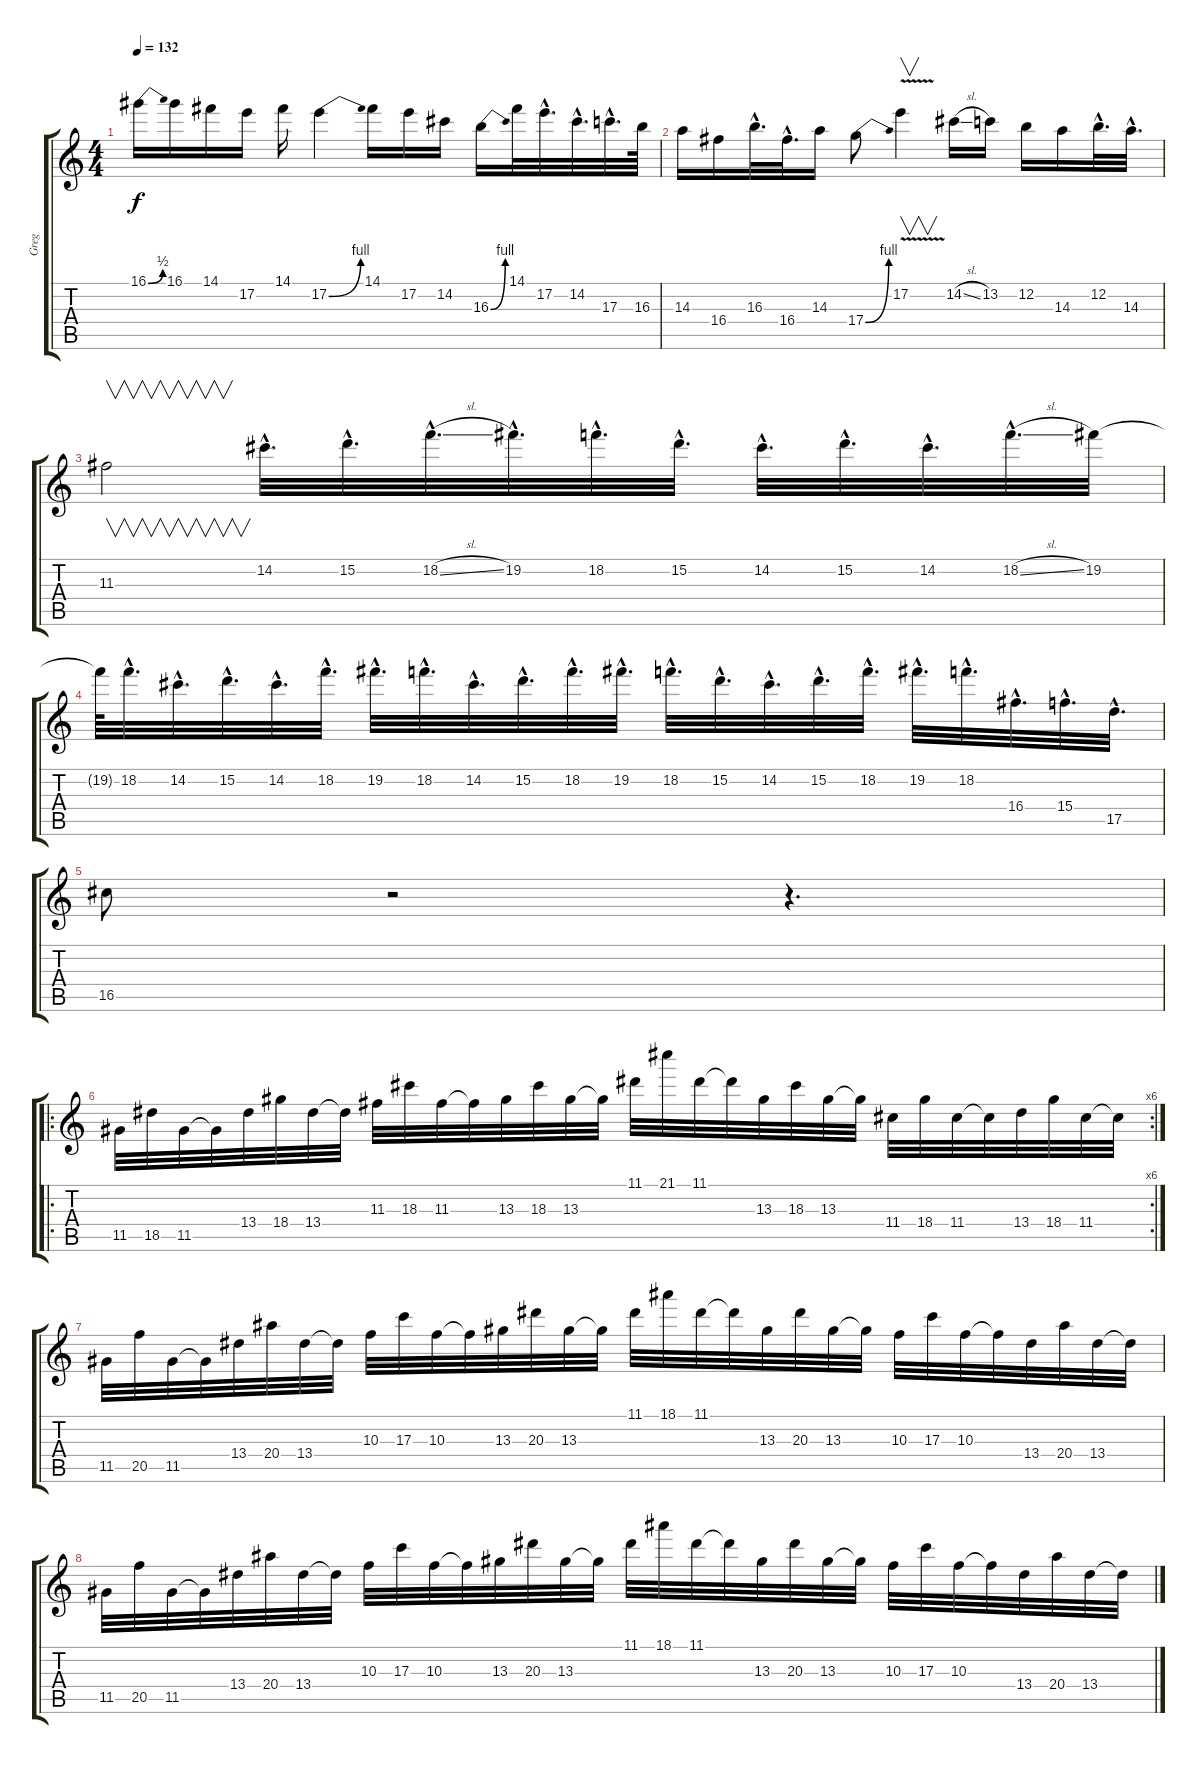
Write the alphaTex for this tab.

\track ("Greg" "Greg") {instrument overdrivenguitar}
\staff {score tabs}
\tuning (E4 B3 G3 D3 A2 E2) {hide}
\ts (4 4)
\tempo 132
\clef g2
\ks c
16.1{be (bend 0 0 60 2)}.16{dy f} 16.1.16 14.1.16 17.2.16 14.1.16 17.2{be (bend 0 0 60 4)}.4 14.1.16 17.2.16 14.2.16 16.3{be (bend 0 0 60 4)}.16 14.1.32 17.2{hac}.32{d} 14.2{hac}.32{d} 17.3{hac}.32{d} 16.3.64 |
14.3.16 16.4.16 16.3{hac}.32{d} 16.4{hac}.32{d} 14.3.16 17.4{be (bend 0 0 60 4)}.8 17.2{v}.4{v} 14.2{sl}.16 13.2.16 12.2.16 14.3.16 12.2{hac}.32{d} 14.3{hac}.32{d} |
11.3.2{v} 14.2{hac}.32{d} 15.2{hac}.32{d} 18.2{sl hac}.32{d} 19.2{hac}.32{d} 18.2{hac}.32{d} 15.2{hac}.32{d} 14.2{hac}.32{d} 15.2{hac}.32{d} 14.2{hac}.32{d} 18.2{sl hac}.32{d} 19.2.32 |
19.2{t}.64 18.2{hac}.32{d} 14.2{hac}.32{d} 15.2{hac}.32{d} 14.2{hac}.32{d} 18.2{hac}.32{d} 19.2{hac}.32{d} 18.2{hac}.32{d} 14.2{hac}.32{d} 15.2{hac}.32{d} 18.2{hac}.32{d} 19.2{hac}.32{d} 18.2{hac}.32{d} 15.2{hac}.32{d} 14.2{hac}.32{d} 15.2{hac}.32{d} 18.2{hac}.32{d} 19.2{hac}.32{d} 18.2{hac}.32{d} 16.4{hac}.32{d} 15.4{hac}.32{d} 17.5{hac}.32{d} |
16.5.8 r.2 r.4{d} |
\ro
\rc 6
11.5.32 18.5.32 11.5.32 11.5{t}.32 13.4.32 18.4.32 13.4.32 13.4{t}.32 11.3.32 18.3.32 11.3.32 11.3{t}.32 13.3.32 18.3.32 13.3.32 13.3{t}.32 11.1.32 21.1.32 11.1.32 11.1{t}.32 13.3.32 18.3.32 13.3.32 13.3{t}.32 11.4.32 18.4.32 11.4.32 11.4{t}.32 13.4.32 18.4.32 11.4.32 11.4{t}.32 |
11.5.32 20.5.32 11.5.32 11.5{t}.32 13.4.32 20.4.32 13.4.32 13.4{t}.32 10.3.32 17.3.32 10.3.32 10.3{t}.32 13.3.32 20.3.32 13.3.32 13.3{t}.32 11.1.32 18.1.32 11.1.32 11.1{t}.32 13.3.32 20.3.32 13.3.32 13.3{t}.32 10.3.32 17.3.32 10.3.32 10.3{t}.32 13.4.32 20.4.32 13.4.32 13.4{t}.32 |
11.5.32 20.5.32 11.5.32 11.5{t}.32 13.4.32 20.4.32 13.4.32 13.4{t}.32 10.3.32 17.3.32 10.3.32 10.3{t}.32 13.3.32 20.3.32 13.3.32 13.3{t}.32 11.1.32 18.1.32 11.1.32 11.1{t}.32 13.3.32 20.3.32 13.3.32 13.3{t}.32 10.3.32 17.3.32 10.3.32 10.3{t}.32 13.4.32 20.4.32 13.4.32 13.4{t}.32
